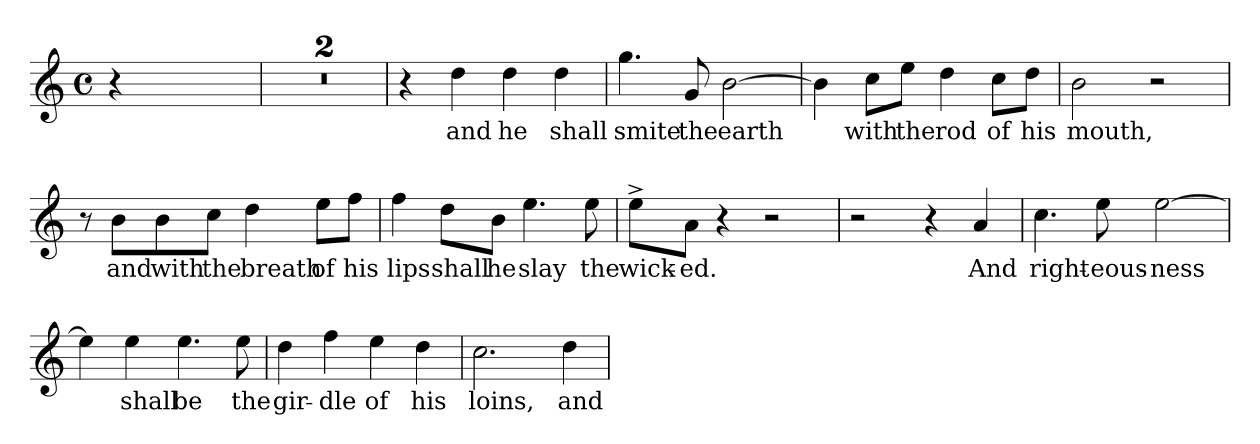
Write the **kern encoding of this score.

**kern	**text
*part1	*part1
*staff1	*staff1
*M4/4	*
*met(c)	*
=	=
4r	.
2.ryy	.
=	=
1r	.
=	=
1r	.
=	=
4r	.
!	!LO:LY:b
4dd\	and
!	!LO:LY:b
4ddi\	he
!	!LO:LY:b
4dd\	shall
=	=
!	!LO:LY:b
4.ggi\	smite
!	!LO:LY:b
8g/	the
!	!LO:LY:b
[2bi\	earth
=	=
4b\]	.
!	!LO:LY:b
8cc\L	with
!	!LO:LY:b
8ee\J	the
!	!LO:LY:b
4ddi\	rod
!	!LO:LY:b
8cc\L	of
!	!LO:LY:b
8dd\J	his
=	=
!	!LO:LY:b
2bi\	mouth,
2r	.
=	=
8r	.
!	!LO:LY:b
8b\L	and
!	!LO:LY:b
8b\	with
!	!LO:LY:b
8cc\J	the
!	!LO:LY:b
4ddi\	breath
!	!LO:LY:b
8ee\L	of
!	!LO:LY:b
8ff\J	his
=	=
!	!LO:LY:b
4ffi\	lips
!	!LO:LY:b
8dd\L	shall
!	!LO:LY:b
8b\J	he
!	!LO:LY:b
4.eei\	slay
!	!LO:LY:b
8ee\	the
=	=
!	!LO:LY:b
8ee^i\L	wick-
!	!LO:LY:b
8a\J	-ed.
4r	.
2r	.
=	=
2r	.
4r	.
!	!LO:LY:b
4a/	And
=	=
!	!LO:LY:b
4.cci\	right-
!	!LO:LY:b
8ee\	-eous-
!	!LO:LY:b
[2eei\	-ness
=	=
4ee\]	.
!	!LO:LY:b
4ee\	shall
!	!LO:LY:b
4.eei\	be
!	!LO:LY:b
8ee\	the
=	=
!	!LO:LY:b
4ddi\	gir-
!	!LO:LY:b
4ff\	-dle
!	!LO:LY:b
4eei\	of
!	!LO:LY:b
4dd\	his
=	=
!	!LO:LY:b
2.cci\	loins,
!	!LO:LY:b
4dd\	and
=	=
*-	*-
